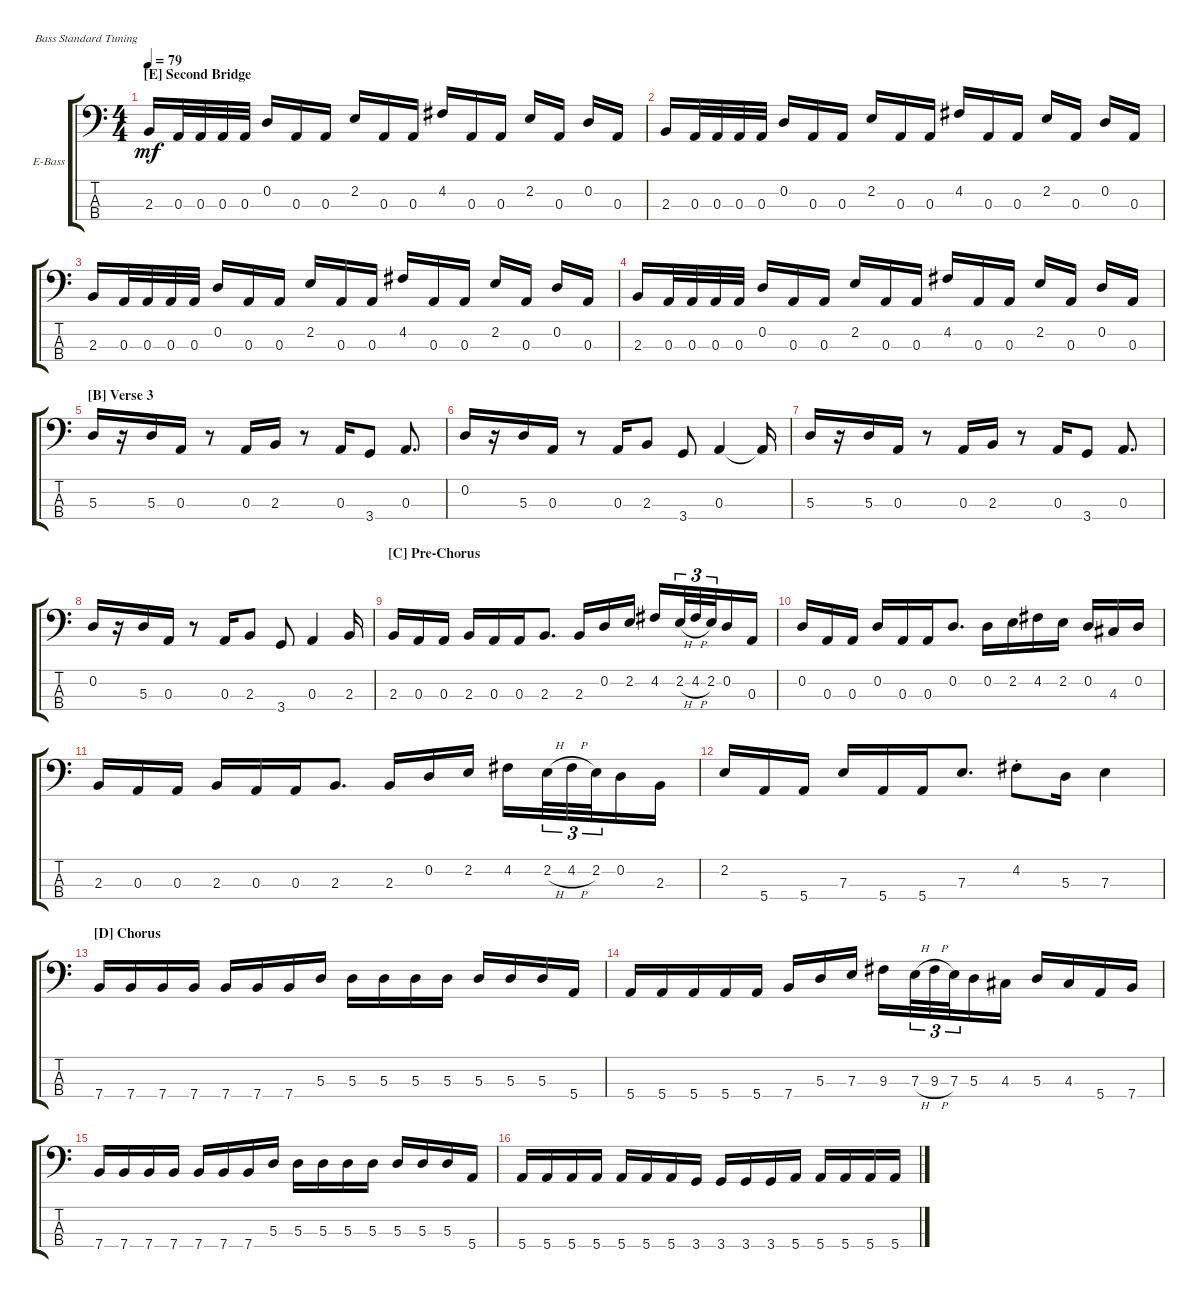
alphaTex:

\bracketExtendMode groupsimilarinstruments
\firstSystemTrackNameOrientation horizontal
\otherSystemsTrackNameOrientation horizontal
\track ("Bass" "E-Bass") {instrument electricbassfinger}
\staff {score tabs}
\tuning (G2 D2 A1 E1)
\ts (4 4)
\section ("E" "Second Bridge")
\tempo 79
\clef f4
\ks c
2.3.16{dy mf} 0.3.32 0.3.32 0.3.32 0.3.32{beam split} 0.2.16{beam merge} 0.3.16{beam merge} 0.3.16{beam split} 2.2.16 0.3.16{beam merge} 0.3.16{beam split} 4.2.16 0.3.16 0.3.16 2.2.16 0.3.16{beam split} 0.2.16 0.3.16 |
2.3.16 0.3.32 0.3.32 0.3.32 0.3.32{beam split} 0.2.16{beam merge} 0.3.16{beam merge} 0.3.16{beam split} 2.2.16 0.3.16{beam merge} 0.3.16{beam split} 4.2.16 0.3.16 0.3.16 2.2.16 0.3.16{beam split} 0.2.16 0.3.16 |
2.3.16 0.3.32 0.3.32 0.3.32 0.3.32{beam split} 0.2.16{beam merge} 0.3.16{beam merge} 0.3.16{beam split} 2.2.16 0.3.16{beam merge} 0.3.16{beam split} 4.2.16 0.3.16 0.3.16 2.2.16 0.3.16{beam split} 0.2.16 0.3.16 |
2.3.16 0.3.32 0.3.32 0.3.32 0.3.32{beam split} 0.2.16{beam merge} 0.3.16{beam merge} 0.3.16{beam split} 2.2.16 0.3.16{beam merge} 0.3.16{beam split} 4.2.16 0.3.16 0.3.16 2.2.16 0.3.16{beam split} 0.2.16 0.3.16 |
\section ("B" "Verse 3")
5.3.16 r.16 5.3.16 0.3.16 r.8 0.3.16 2.3.16 r.8 0.3.16 3.4.8 0.3.8{d} |
0.2.16 r.16 5.3.16 0.3.16 r.8 0.3.16 2.3.8 3.4.8 0.3.4 0.3{t}.16 |
5.3.16 r.16 5.3.16 0.3.16 r.8 0.3.16 2.3.16 r.8 0.3.16 3.4.8 0.3.8{d} |
0.2.16 r.16 5.3.16 0.3.16 r.8 0.3.16 2.3.8 3.4.8 0.3.4 2.3.16 |
\section ("C" "Pre-Chorus")
2.3.16 0.3.16 0.3.16{beam split} 2.3.16{beam merge} 0.3.16 0.3.16 2.3.8{d} 2.3.16 0.2.16 2.2.16{beam split} 4.2.16{beam merge} 2.2{h}.32{tu (3 2) beam merge} 4.2{h}.32{tu (3 2) beam merge} 2.2.32{tu (3 2) beam merge} 0.2.16{beam merge} 0.3.16 |
0.2.16 0.3.16 0.3.16{beam split} 0.2.16{beam merge} 0.3.16 0.3.16 0.2.8{d} 0.2.16 2.2.16 4.2.16{beam merge} 2.2.16{beam split} 0.2.16 4.3.16 0.2.16 |
2.3.16 0.3.16 0.3.16{beam split} 2.3.16{beam merge} 0.3.16 0.3.16 2.3.8{d} 2.3.16 0.2.16 2.2.16 4.2.16{beam merge} 2.2{h}.32{tu (3 2) beam merge} 4.2{h}.32{tu (3 2) beam merge} 2.2.32{tu (3 2) beam merge} 0.2.16{beam merge} 2.3.16 |
2.2.16 5.4.16 5.4.16{beam split} 7.3.16{beam merge} 5.4.16 5.4.16 7.3.8{d} 4.2{st}.8 5.3.16 7.3.4 |
\section ("D" "Chorus")
7.4.16 7.4.16 7.4.16 7.4.16 7.4.16 7.4.16 7.4.16 5.3.16 5.3.16 5.3.16 5.3.16 5.3.16 5.3.16 5.3.16 5.3.16 5.4.16 |
5.4.16 5.4.16 5.4.16 5.4.16{beam merge} 5.4.16{beam split} 7.4.16 5.3.16{beam merge} 7.3.16 9.3.16{beam merge} 7.3{h}.32{tu (3 2) beam merge} 9.3{h}.32{tu (3 2) beam merge} 7.3.32{tu (3 2) beam merge} 5.3.16{beam merge} 4.3.16 5.3.16 4.3.16 5.4.16{beam merge} 7.4.16 |
7.4.16 7.4.16 7.4.16 7.4.16 7.4.16 7.4.16 7.4.16 5.3.16 5.3.16 5.3.16 5.3.16 5.3.16 5.3.16 5.3.16 5.3.16 5.4.16 |
5.4.16 5.4.16 5.4.16 5.4.16 5.4.16 5.4.16 5.4.16 3.4.16 3.4.16 3.4.16 3.4.16 5.4.16 5.4.16 5.4.16 5.4.16 5.4.16
